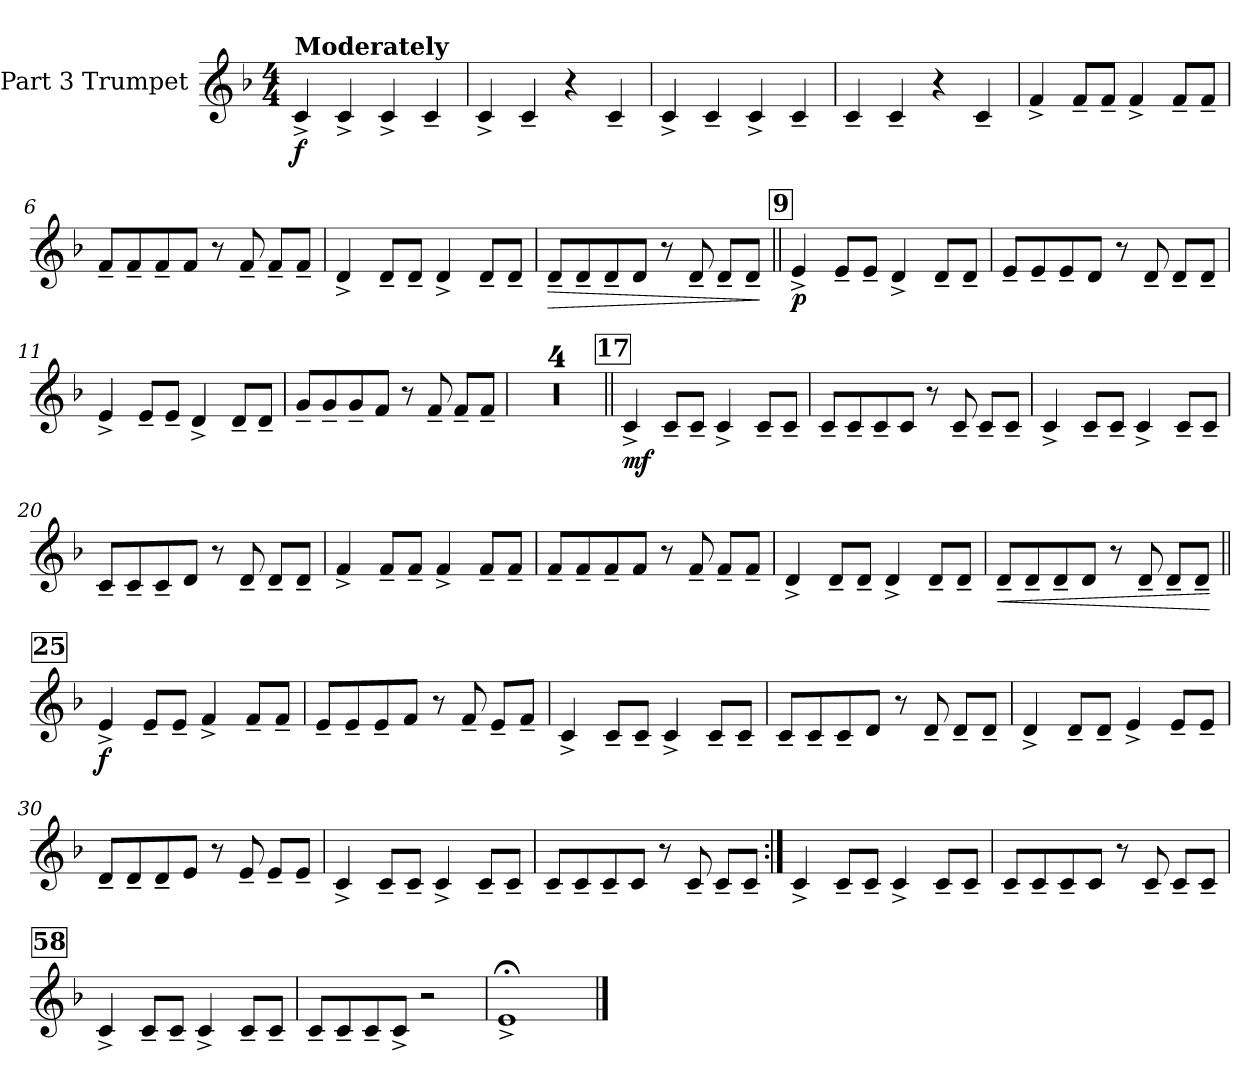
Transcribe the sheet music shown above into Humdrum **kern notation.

**kern	**dynam
*part1	*part1
*staff1	*staff1
*I"Part 3 Trumpet	*
*I'Trp. 3	*
*clefG2	*
*ITrd1c2	*
*k[b-e-a-]	*
*M4/4	*
*MM104	*
=1	=1
!LO:TX:a:B:t=Moderately	!
!	!LO:DY:b
4B-^/	f
4B-^/	.
4B-^/	.
4B-~/	.
=2	=2
4B-^/	.
4B-~/	.
4r	.
4B-~/	.
=3	=3
4B-^/	.
4B-~/	.
4B-^/	.
4B-~/	.
=4	=4
4B-~/	.
4B-~/	.
4r	.
4B-~/	.
!!LO:LB:g=z
=5	=5
4e-^/	.
8e-~/L	.
8e-~/J	.
4e-^/	.
8e-~/L	.
8e-~/J	.
=6	=6
8e-~/L	.
8e-~/	.
8e-~/	.
8e-/J	.
8r	.
8e-~/	.
8e-~/L	.
8e-~/J	.
=7	=7
4c^/	.
8c~/L	.
8c~/J	.
4c^/	.
8c~/L	.
8c~/J	.
=8	=8
!	!LO:HP:b
8c~/L	>
8c~/	.
8c~/	.
8c/J	.
8r	.
8c~/	.
8c~/L	.
8c~/J	.
.	]
!!LO:REH:place=s1:a:B:cj:fs=14:t=9
=9||	=9||
!	!LO:DY:b
4d^/	p
8d~/L	.
8d~/J	.
4c^/	.
8c~/L	.
8c~/J	.
!!LO:LB:g=z
=10	=10
8d~/L	.
8d~/	.
8d~/	.
8c/J	.
8r	.
8c~/	.
8c~/L	.
8c~/J	.
=11	=11
4d^/	.
8d~/L	.
8d~/J	.
4c^/	.
8c~/L	.
8c~/J	.
=12	=12
8f~/L	.
8f~/	.
8f~/	.
8e-/J	.
8r	.
8e-~/	.
8e-~/L	.
8e-~/J	.
=13	=13
1r	.
=14	=14
1r	.
=15	=15
1r	.
=16	=16
1r	.
!!LO:REH:place=s1:a:B:cj:fs=14:t=17
=17||	=17||
!	!LO:DY:b
4B-^/	mf
8B-~/L	.
8B-~/J	.
4B-^/	.
8B-~/L	.
8B-~/J	.
!!LO:LB:g=z
=18	=18
8B-~/L	.
8B-~/	.
8B-~/	.
8B-/J	.
8r	.
8B-~/	.
8B-~/L	.
8B-~/J	.
=19	=19
4B-^/	.
8B-~/L	.
8B-~/J	.
4B-^/	.
8B-~/L	.
8B-~/J	.
=20	=20
8B-~/L	.
8B-~/	.
8B-~/	.
8c/J	.
8r	.
8c~/	.
8c~/L	.
8c~/J	.
=21	=21
4e-^/	.
8e-~/L	.
8e-~/J	.
4e-^/	.
8e-~/L	.
8e-~/J	.
=22	=22
8e-~/L	.
8e-~/	.
8e-~/	.
8e-/J	.
8r	.
8e-~/	.
8e-~/L	.
8e-~/J	.
!!LO:LB:g=z
=23	=23
4c^/	.
8c~/L	.
8c~/J	.
4c^/	.
8c~/L	.
8c~/J	.
=24	=24
!	!LO:HP:b
8c~/L	<
8c~/	.
8c~/	.
8c/J	.
8r	.
8c~/	.
8c~/L	.
8c~/J	.
.	[
!!LO:REH:place=s1:a:B:cj:fs=14:t=25
=25||	=25||
!	!LO:DY:b
4d^/	f
8d~/L	.
8d~/J	.
4e-^/	.
8e-~/L	.
8e-~/J	.
=26	=26
8d~/L	.
8d~/	.
8d~/	.
8e-/J	.
8r	.
8e-~/	.
8d~/L	.
8e-~/J	.
=27	=27
4B-^/	.
8B-~/L	.
8B-~/J	.
4B-^/	.
8B-~/L	.
8B-~/J	.
!!LO:LB:g=z
=28	=28
8B-~/L	.
8B-~/	.
8B-~/	.
8c/J	.
8r	.
8c~/	.
8c~/L	.
8c~/J	.
=29	=29
4c^/	.
8c~/L	.
8c~/J	.
4d^/	.
8d~/L	.
8d~/J	.
=30	=30
8c~/L	.
8c~/	.
8c~/	.
8d/J	.
8r	.
8d~/	.
8d~/L	.
8d~/J	.
=31	=31
4B-^/	.
8B-~/L	.
8B-~/J	.
4B-^/	.
8B-~/L	.
8B-~/J	.
!!LO:LB:g=z
=32	=32
8B-~/L	.
8B-~/	.
8B-~/	.
8B-/J	.
8r	.
8B-~/	.
8B-~/L	.
8B-~/J	.
=33:|!	=33:|!
4B-^/	.
8B-~/L	.
8B-~/J	.
4B-^/	.
8B-~/L	.
8B-~/J	.
=34	=34
8B-~/L	.
8B-~/	.
8B-~/	.
8B-/J	.
8r	.
8B-~/	.
8B-~/L	.
8B-~/J	.
!!LO:REH:place=s1:a:B:cj:fs=14:t=58
=35	=35
4B-^/	.
8B-~/L	.
8B-~/J	.
4B-^/	.
8B-~/L	.
8B-~/J	.
=36	=36
8B-~/L	.
8B-~/	.
8B-~/	.
8B-^/J	.
2r	.
!!LO:LB:g=z
=37	=37
1d;<^	.
==	==
*-	*-
